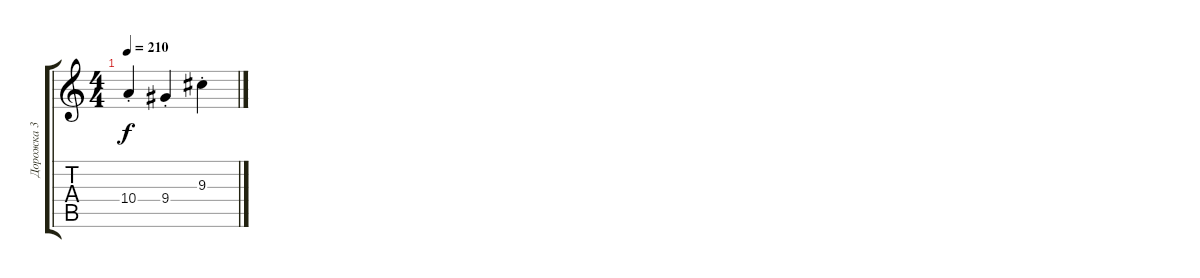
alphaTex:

\track ("Дорожка 3" "Дорожка 3") {instrument distortionguitar}
\staff {score tabs}
\tuning (Db4 Ab3 E3 B2 Gb2 B1) {hide}
\ts (4 4)
\tempo 210
\clef g2
\ks c
10.4{st}.4{dy f} 9.4{st}.4 9.3{st}.4
